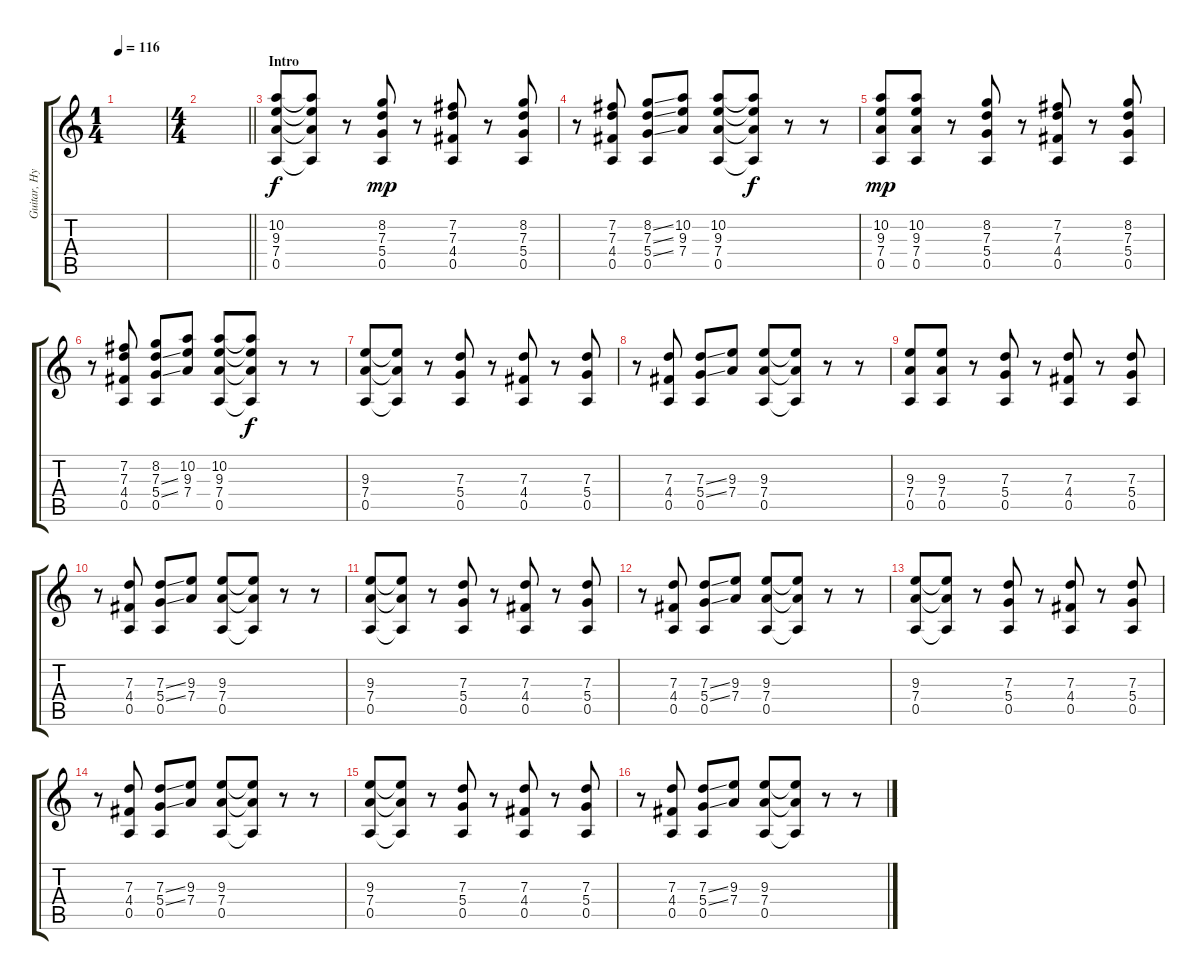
\track ("Guitar, Hybrid" "Guitar, Hy") {instrument overdrivenguitar}
\staff {score tabs}
\tuning (E4 B3 G3 D3 A2 E2) {hide}
\ts (1 4)
\tempo 116
\clef g2
\ks c
|
\ts (4 4)
\barLineRight lightlight
|
\section ("" "Intro")
(10.2 9.3 7.4 0.5).8 (10.2{t} 9.3{t} 7.4{t} 0.5{t}).8{dy f} r.8 (8.2 7.3 5.4 0.5).8{dy mp} r.8 (7.2 7.3 4.4 0.5).8 r.8 (8.2 7.3 5.4 0.5).8 |
r.8 (7.2 7.3 4.4 0.5).8 (8.2{ss} 7.3{ss} 5.4{ss} 0.5).8 (10.2 9.3 7.4).8 (10.2 9.3 7.4 0.5).8 (10.2{t} 9.3{t} 7.4{t} 0.5{t}).8{dy f} r.8 r.8 |
(10.2 9.3 7.4 0.5).8{dy mp} (10.2 9.3 7.4 0.5).8 r.8 (8.2 7.3 5.4 0.5).8 r.8 (7.2 7.3 4.4 0.5).8 r.8 (8.2 7.3 5.4 0.5).8 |
r.8 (7.2 7.3 4.4 0.5).8 (8.2 7.3{ss} 5.4{ss} 0.5).8 (10.2 9.3 7.4).8 (10.2 9.3 7.4 0.5).8 (10.2{t} 9.3{t} 7.4{t} 0.5{t}).8{dy f} r.8 r.8 |
(9.3 7.4 0.5).8 (9.3{t} 7.4{t} 0.5{t}).8 r.8 (7.3 5.4 0.5).8 r.8 (7.3 4.4 0.5).8 r.8 (7.3 5.4 0.5).8 |
r.8 (7.3 4.4 0.5).8 (7.3{ss} 5.4{ss} 0.5).8 (9.3 7.4).8 (9.3 7.4 0.5).8 (9.3{t} 7.4{t} 0.5{t}).8 r.8 r.8 |
(9.3 7.4 0.5).8 (9.3 7.4 0.5).8 r.8 (7.3 5.4 0.5).8 r.8 (7.3 4.4 0.5).8 r.8 (7.3 5.4 0.5).8 |
r.8 (7.3 4.4 0.5).8 (7.3{ss} 5.4{ss} 0.5).8 (9.3 7.4).8 (9.3 7.4 0.5).8 (9.3{t} 7.4{t} 0.5{t}).8 r.8 r.8 |
(9.3 7.4 0.5).8 (9.3{t} 7.4{t} 0.5{t}).8 r.8 (7.3 5.4 0.5).8 r.8 (7.3 4.4 0.5).8 r.8 (7.3 5.4 0.5).8 |
r.8 (7.3 4.4 0.5).8 (7.3{ss} 5.4{ss} 0.5).8 (9.3 7.4).8 (9.3 7.4 0.5).8 (9.3{t} 7.4{t} 0.5{t}).8 r.8 r.8 |
(9.3 7.4 0.5).8 (9.3{t} 7.4{t} 0.5{t}).8 r.8 (7.3 5.4 0.5).8 r.8 (7.3 4.4 0.5).8 r.8 (7.3 5.4 0.5).8 |
r.8 (7.3 4.4 0.5).8 (7.3{ss} 5.4{ss} 0.5).8 (9.3 7.4).8 (9.3 7.4 0.5).8 (9.3{t} 7.4{t} 0.5{t}).8 r.8 r.8 |
(9.3 7.4 0.5).8 (9.3{t} 7.4{t} 0.5{t}).8 r.8 (7.3 5.4 0.5).8 r.8 (7.3 4.4 0.5).8 r.8 (7.3 5.4 0.5).8 |
r.8 (7.3 4.4 0.5).8 (7.3{ss} 5.4{ss} 0.5).8 (9.3 7.4).8 (9.3 7.4 0.5).8 (9.3{t} 7.4{t} 0.5{t}).8 r.8 r.8
